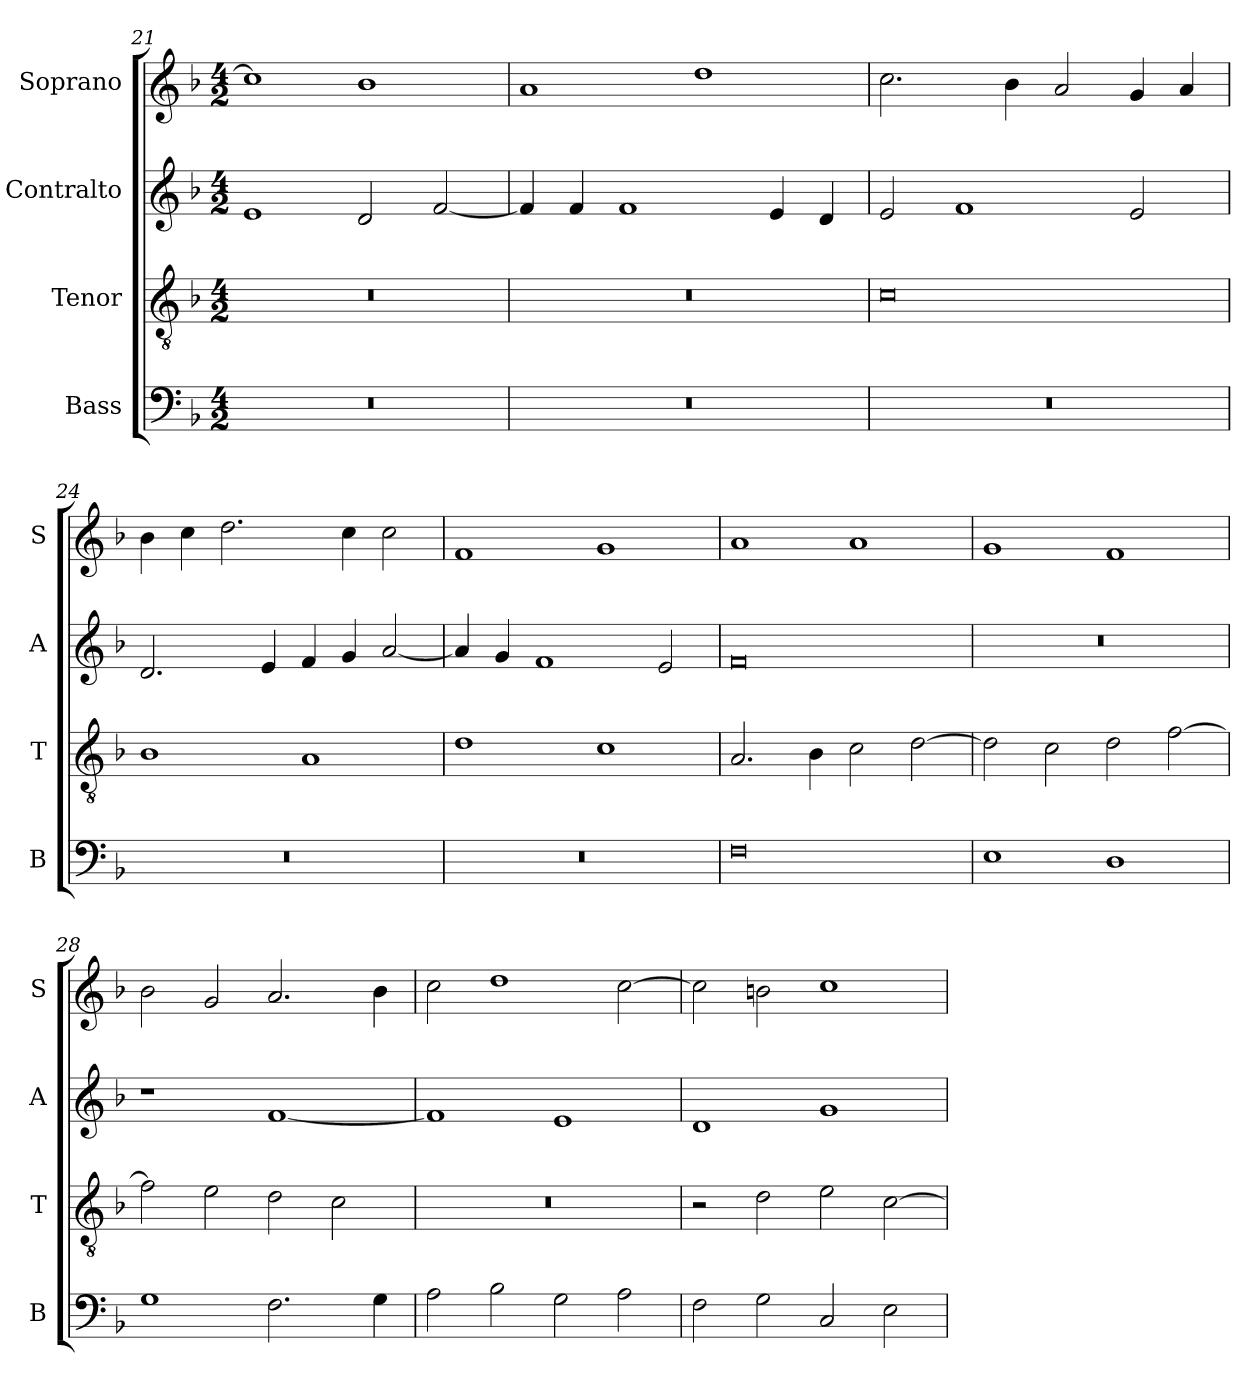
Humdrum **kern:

**kern	**kern	**kern	**kern
*part4	*part3	*part2	*part1
*staff4	*staff3	*staff2	*staff1
*I"Bass	*I"Tenor	*I"Contralto	*I"Soprano
*I'B	*I'T	*I'A	*I'S
*clefF4	*clefGv2	*clefG2	*clefG2
*k[b-]	*k[b-]	*k[b-]	*k[b-]
*F:ion	*F:ion	*F:ion	*F:ion
*M4/2	*M4/2	*M4/2	*M4/2
=21	=21	=21	=21
0r	0r	1e	1cc]
.	.	2d	1b-
.	.	[2f	.
=22	=22	=22	=22
0r	0r	4f]	1a
.	.	4f	.
.	.	1f	.
.	.	.	1dd
.	.	4e	.
.	.	4d	.
=23	=23	=23	=23
0r	0c	2e	2.cc
.	.	1f	.
.	.	.	4b-
.	.	.	2a
.	.	2e	4g
.	.	.	4a
=24	=24	=24	=24
0r	1B-	2.d	4b-
.	.	.	4cc
.	.	.	2.dd
.	.	4e	.
.	1A	4f	.
.	.	4g	4cc
.	.	[2a	2cc
=25	=25	=25	=25
0r	1d	4a]	1f
.	.	4g	.
.	.	1f	.
.	1c	.	1g
.	.	2e	.
=26	=26	=26	=26
0F	2.A	0f	1a
.	4B-	.	.
.	2c	.	1a
.	[2d	.	.
=27	=27	=27	=27
1E	2d]	0r	1g
.	2c	.	.
1D	2d	.	1f
.	[2f	.	.
=28	=28	=28	=28
1G	2f]	1r	2b-
.	2e	.	2g
2.F	2d	[1f	2.a
.	2c	.	.
4G	.	.	4b-
=29	=29	=29	=29
2A	0r	1f]	2cc
2B-	.	.	1dd
2G	.	1e	.
2A	.	.	[2cc
=30	=30	=30	=30
2F	2r	1d	2cc]
2G	2d	.	2bn
2C	2e	1g	1cc
2E	[2c	.	.
=	=	=	=
*-	*-	*-	*-
